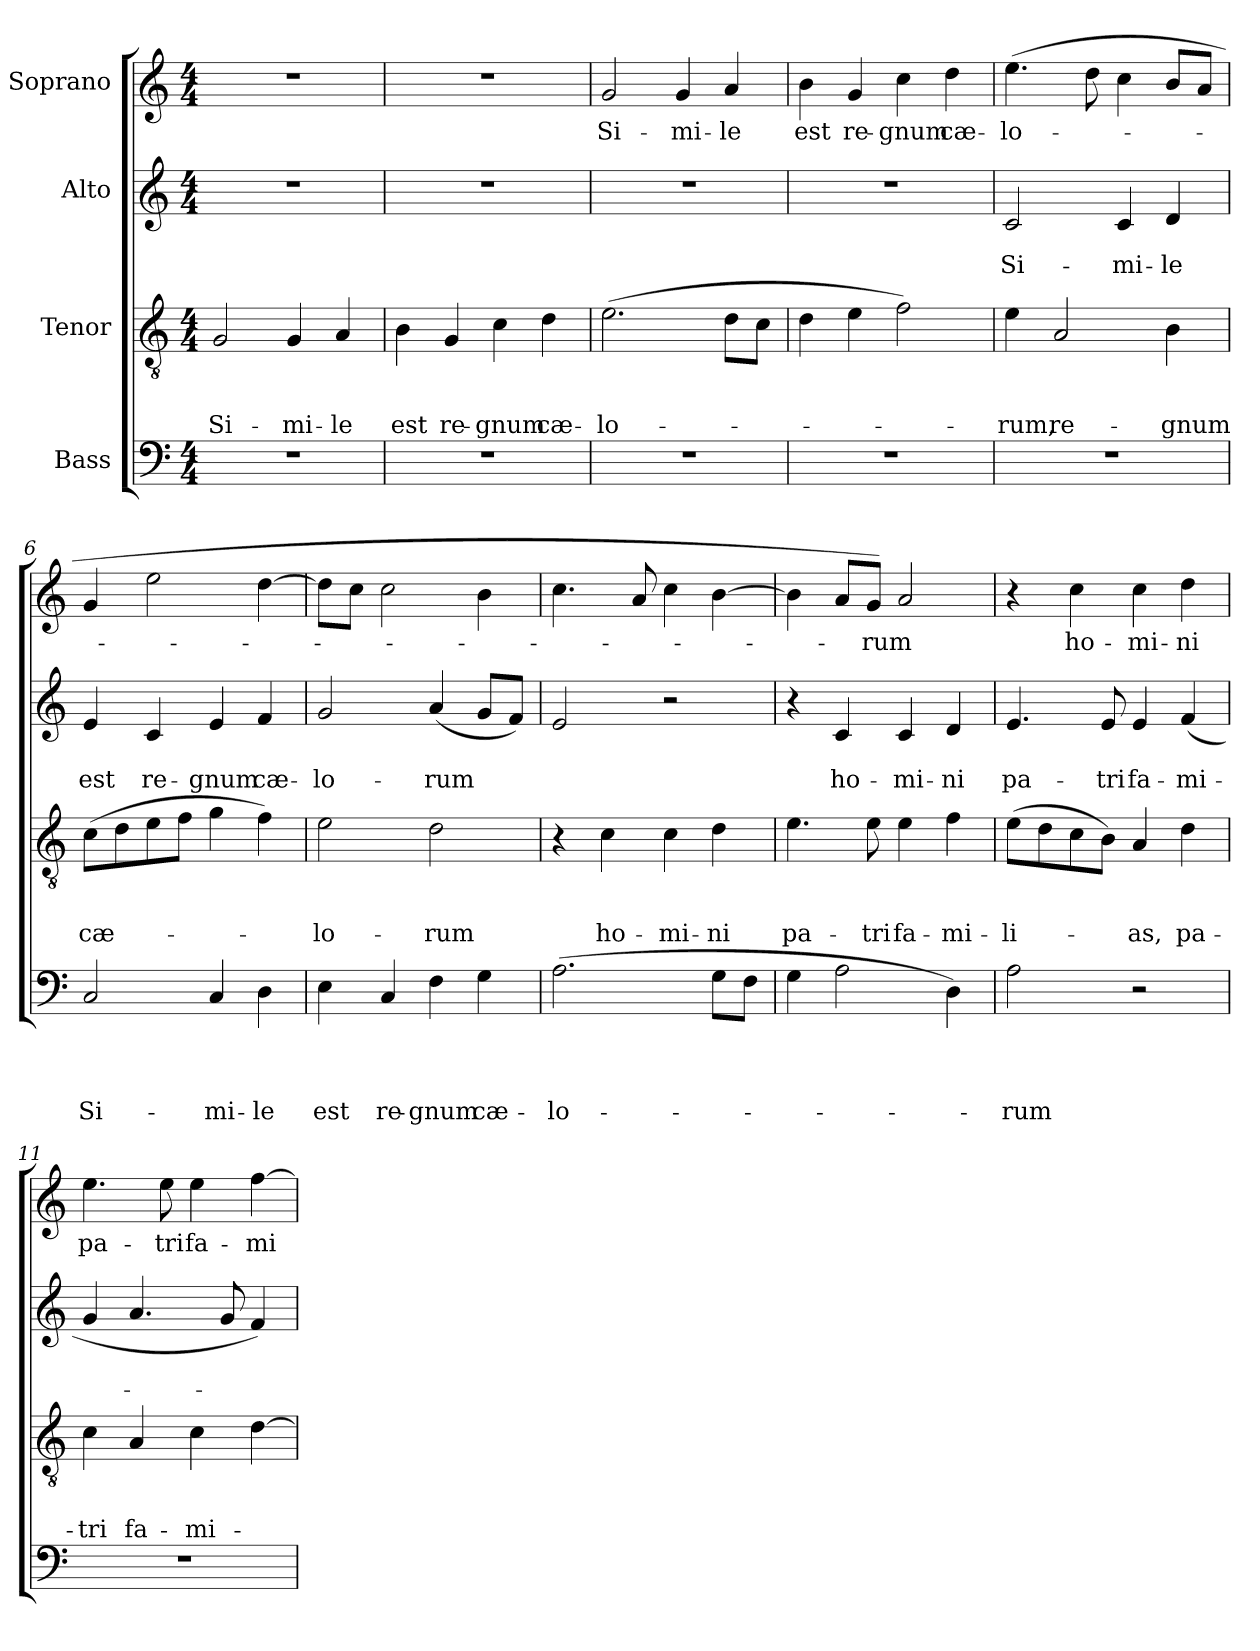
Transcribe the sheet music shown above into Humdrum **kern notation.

**kern	**text	**text	**text	**text	**kern	**text	**text	**text	**kern	**text	**text	**kern	**text
*part4	*part4	*part4	*part4	*part4	*part3	*part3	*part3	*part3	*part2	*part2	*part2	*part1	*part1
*staff4	*staff4	*staff4	*staff4	*staff4	*staff3	*staff3	*staff3	*staff3	*staff2	*staff2	*staff2	*staff1	*staff1
*I"Bass	*	*	*	*	*I"Tenor	*	*	*	*I"Alto	*	*	*I"Soprano	*
*clefF4	*	*	*	*	*clefGv2	*	*	*	*clefG2	*	*	*clefG2	*
*k[]	*	*	*	*	*k[]	*	*	*	*k[]	*	*	*k[]	*
*C:	*	*	*	*	*C:	*	*	*	*C:	*	*	*C:	*
*M4/4	*	*	*	*	*M4/4	*	*	*	*M4/4	*	*	*M4/4	*
=1	=1	=1	=1	=1	=1	=1	=1	=1	=1	=1	=1	=1	=1
!	!	!	!	!	!	!	!	!LO:LY:b	!	!	!	!	!
1r	.	.	.	.	2G/	.	.	Si-	1r	.	.	1r	.
!	!	!	!	!	!	!	!	!LO:LY:b	!	!	!	!	!
.	.	.	.	.	4G/	.	.	-mi-	.	.	.	.	.
!	!	!	!	!	!	!	!	!LO:LY:b:rj	!	!	!	!	!
.	.	.	.	.	4A/	.	.	-le	.	.	.	.	.
=2	=2	=2	=2	=2	=2	=2	=2	=2	=2	=2	=2	=2	=2
!	!	!	!	!	!	!	!	!LO:LY:b	!	!	!	!	!
1r	.	.	.	.	4B\	.	.	est	1r	.	.	1r	.
!	!	!	!	!	!	!	!	!LO:LY:b	!	!	!	!	!
.	.	.	.	.	4G/	.	.	re-	.	.	.	.	.
!	!	!	!	!	!	!	!	!LO:LY:b	!	!	!	!	!
.	.	.	.	.	4c\	.	.	-gnum	.	.	.	.	.
!	!	!	!	!	!	!	!	!LO:LY:b	!	!	!	!	!
.	.	.	.	.	4d\	.	.	cæ-	.	.	.	.	.
=3	=3	=3	=3	=3	=3	=3	=3	=3	=3	=3	=3	=3	=3
!	!	!	!	!	!	!	!	!LO:LY:b	!	!	!	!	!LO:LY:b
1r	.	.	.	.	(>2.e\	.	.	-lo-	1r	.	.	2g/	Si-
!	!	!	!	!	!	!	!	!	!	!	!	!	!LO:LY:b
.	.	.	.	.	.	.	.	.	.	.	.	4g/	-mi-
!	!	!	!	!	!	!	!	!	!	!	!	!	!LO:LY:b:rj
.	.	.	.	.	8d\L	.	.	.	.	.	.	4a/	-le
.	.	.	.	.	8c\J	.	.	.	.	.	.	.	.
=4	=4	=4	=4	=4	=4	=4	=4	=4	=4	=4	=4	=4	=4
!	!	!	!	!	!	!	!	!	!	!	!	!	!LO:LY:b
1r	.	.	.	.	4d\	.	.	.	1r	.	.	4b\	est
!	!	!	!	!	!	!	!	!	!	!	!	!	!LO:LY:b
.	.	.	.	.	4e\	.	.	.	.	.	.	4g/	re-
!	!	!	!	!	!	!	!	!	!	!	!	!	!LO:LY:b
.	.	.	.	.	2f\)	.	.	.	.	.	.	4cc\	-gnum
!	!	!	!	!	!	!	!	!	!	!	!	!	!LO:LY:b
.	.	.	.	.	.	.	.	.	.	.	.	4dd\	cæ-
=5	=5	=5	=5	=5	=5	=5	=5	=5	=5	=5	=5	=5	=5
!	!	!	!	!	!	!	!	!LO:LY:b	!	!	!LO:LY:b	!	!LO:LY:b
1r	.	.	.	.	4e\	.	.	-rum,	2c/	.	Si-	(>4.ee\	-lo-
!	!	!	!	!	!	!	!	!LO:LY:b	!	!	!	!	!
.	.	.	.	.	2A/	.	.	re-	.	.	.	.	.
.	.	.	.	.	.	.	.	.	.	.	.	8dd\	.
!	!	!	!	!	!	!	!	!	!	!	!LO:LY:b	!	!
.	.	.	.	.	.	.	.	.	4c/	.	-mi-	4cc\	.
!	!	!	!	!	!	!	!	!LO:LY:b	!	!	!LO:LY:b:rj	!	!
.	.	.	.	.	4B\	.	.	-gnum	4d/	.	-le	8b/L	.
.	.	.	.	.	.	.	.	.	.	.	.	8a/J	.
=6	=6	=6	=6	=6	=6	=6	=6	=6	=6	=6	=6	=6	=6
!	!	!	!	!LO:LY:b	!	!	!	!LO:LY:b	!	!	!LO:LY:b	!	!
2C/	.	.	.	Si-	(>8c\L	.	.	cæ-	4e/	.	est	4g/	.
.	.	.	.	.	8d\	.	.	.	.	.	.	.	.
!	!	!	!	!	!	!	!	!	!	!	!LO:LY:b	!	!
.	.	.	.	.	8e\	.	.	.	4c/	.	re-	2ee\	.
.	.	.	.	.	8f\J	.	.	.	.	.	.	.	.
!	!	!	!	!LO:LY:b	!	!	!	!	!	!	!LO:LY:b	!	!
4C/	.	.	.	-mi-	4g\	.	.	.	4e/	.	-gnum	.	.
!	!	!	!	!LO:LY:b	!	!	!	!	!	!	!LO:LY:b	!	!
4D\	.	.	.	-le	4f\)	.	.	.	4f/	.	cæ-	[>4dd\	.
=7	=7	=7	=7	=7	=7	=7	=7	=7	=7	=7	=7	=7	=7
!	!	!	!	!LO:LY:b	!	!	!	!LO:LY:b	!	!	!LO:LY:b	!	!
4E\	.	.	.	est	2e\	.	.	-lo-	2g/	.	-lo-	8dd\L]	.
.	.	.	.	.	.	.	.	.	.	.	.	8cc\J	.
!	!	!	!	!LO:LY:b	!	!	!	!	!	!	!	!	!
4C/	.	.	.	re-	.	.	.	.	.	.	.	2cc\	.
!	!	!	!	!LO:LY:b	!	!	!	!LO:LY:b	!	!	!LO:LY:b	!	!
4F\	.	.	.	-gnum	2d\	.	.	-rum	(<4a/	.	-rum	.	.
!	!	!	!	!LO:LY:b	!	!	!	!	!	!	!	!	!
4G\	.	.	.	cæ-	.	.	.	.	8g/L	.	.	4b\	.
.	.	.	.	.	.	.	.	.	8f/J)	.	.	.	.
!!LO:LB:g=z
=8	=8	=8	=8	=8	=8	=8	=8	=8	=8	=8	=8	=8	=8
!	!	!	!	!LO:LY:b	!	!	!	!	!	!	!	!	!
(>2.A\	.	.	.	-lo-	4r	.	.	.	2e/	.	.	4.cc\	.
!	!	!	!	!	!	!	!	!LO:LY:b	!	!	!	!	!
.	.	.	.	.	4c\	.	.	ho-	.	.	.	.	.
.	.	.	.	.	.	.	.	.	.	.	.	8a/	.
!	!	!	!	!	!	!	!	!LO:LY:b	!	!	!	!	!
.	.	.	.	.	4c\	.	.	-mi-	2r	.	.	4cc\	.
!	!	!	!	!	!	!	!	!LO:LY:b:rj	!	!	!	!	!
8G\L	.	.	.	.	4d\	.	.	-ni	.	.	.	[>4b\	.
8F\J	.	.	.	.	.	.	.	.	.	.	.	.	.
=9	=9	=9	=9	=9	=9	=9	=9	=9	=9	=9	=9	=9	=9
!	!	!	!	!	!	!	!	!LO:LY:b	!	!	!	!	!
4G\	.	.	.	.	4.e\	.	.	pa-	4r	.	.	4b\]	.
!	!	!	!	!	!	!	!	!	!	!	!LO:LY:b	!	!
2A\	.	.	.	.	.	.	.	.	4c/	.	ho-	8a/L	.
!	!	!	!	!	!	!	!	!LO:LY:b	!	!	!	!	!LO:LY:b
.	.	.	.	.	8e\	.	.	-tri	.	.	.	8g/J)	-rum
!	!	!	!	!	!	!	!	!LO:LY:b	!	!	!LO:LY:b	!	!
.	.	.	.	.	4e\	.	.	fa-	4c/	.	-mi-	2a/	.
!	!	!	!	!	!	!	!	!LO:LY:b	!	!	!LO:LY:b:rj	!	!
4D\)	.	.	.	.	4f\	.	.	-mi-	4d/	.	-ni	.	.
=10	=10	=10	=10	=10	=10	=10	=10	=10	=10	=10	=10	=10	=10
!	!	!	!	!LO:LY:b	!	!	!	!LO:LY:b	!	!	!LO:LY:b	!	!
2A\	.	.	.	-rum	(>8e\L	.	.	-li-	4.e/	.	pa-	4r	.
.	.	.	.	.	8d\	.	.	.	.	.	.	.	.
!	!	!	!	!	!	!	!	!	!	!	!	!	!LO:LY:b
.	.	.	.	.	8c\	.	.	.	.	.	.	4cc\	ho-
!	!	!	!	!	!	!	!	!	!	!	!LO:LY:b	!	!
.	.	.	.	.	8B\J)	.	.	.	8e/	.	-tri	.	.
!	!	!	!	!	!	!	!	!LO:LY:b	!	!	!LO:LY:b	!	!LO:LY:b
2r	.	.	.	.	4A/	.	.	-as,	4e/	.	fa-	4cc\	-mi-
!	!	!	!	!	!	!	!	!LO:LY:b	!	!	!LO:LY:b	!	!LO:LY:b:rj
.	.	.	.	.	4d\	.	.	pa-	(<4f/	.	-mi-	4dd\	-ni
=11	=11	=11	=11	=11	=11	=11	=11	=11	=11	=11	=11	=11	=11
!	!	!	!	!	!	!	!	!LO:LY:b	!	!	!	!	!LO:LY:b
1r	.	.	.	.	4c\	.	.	-tri	4g/	.	.	4.ee\	pa-
!	!	!	!	!	!	!	!	!LO:LY:b	!	!	!	!	!
.	.	.	.	.	4A/	.	.	fa-	4.a/	.	.	.	.
!	!	!	!	!	!	!	!	!	!	!	!	!	!LO:LY:b
.	.	.	.	.	.	.	.	.	.	.	.	8ee\	-tri
!	!	!	!	!	!	!	!	!LO:LY:b	!	!	!	!	!LO:LY:b
.	.	.	.	.	4c\	.	.	-mi-	.	.	.	4ee\	fa-
.	.	.	.	.	.	.	.	.	8g/	.	.	.	.
!	!	!	!	!	!	!	!	!	!	!	!	!	!LO:LY:b
.	.	.	.	.	[>4d\	.	.	.	4f/)	.	.	[>4ff\	-mi-
=	=	=	=	=	=	=	=	=	=	=	=	=	=
*-	*-	*-	*-	*-	*-	*-	*-	*-	*-	*-	*-	*-	*-
